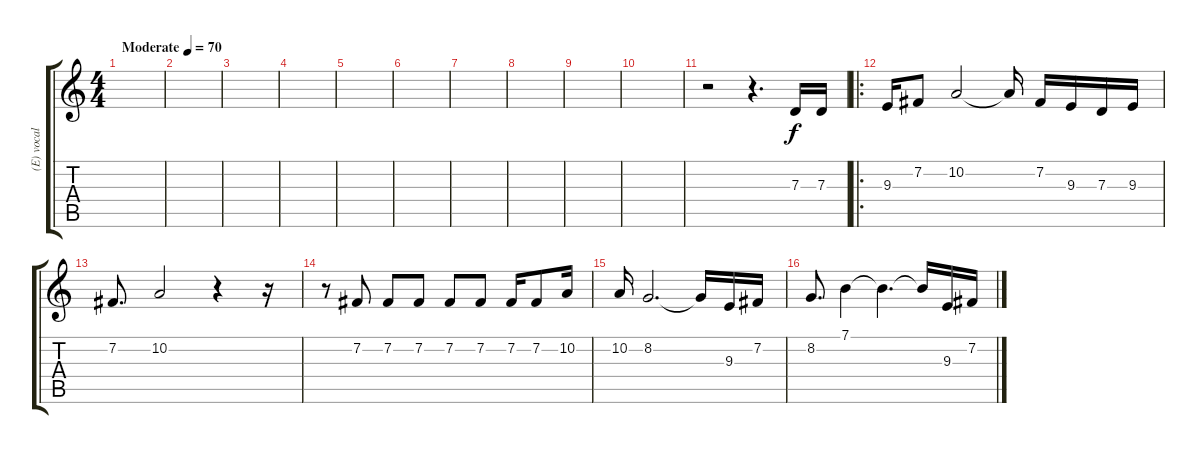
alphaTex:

\track ("(E) vocal" "(E) vocal") {instrument electricgrandpiano}
\staff {score tabs}
\tuning (E4 B3 G3 D3 A2 E2) {hide}
\ts (4 4)
\tempo (70 "Moderate")
\clef g2
\ks c
|
|
|
|
|
|
|
|
|
|
r.2 r.4{d} 7.3.16 7.3.16 |
\ro
9.3.16 7.2.8 10.2.2 10.2{t}.16 7.2.16 9.3.16 7.3.16 9.3.16 |
7.2.8{d} 10.2.2 r.4 r.16 |
r.8 7.2.8 7.2.8 7.2.8 7.2.8 7.2.8 7.2.16 7.2.8 10.2.16 |
10.2.16 8.2.2{d} 8.2{t}.16 9.3.16 7.2.16 |
8.2.8{d} 7.1.4 7.1{t}.4{d} 7.1{t}.16 9.3.16 7.2.16
